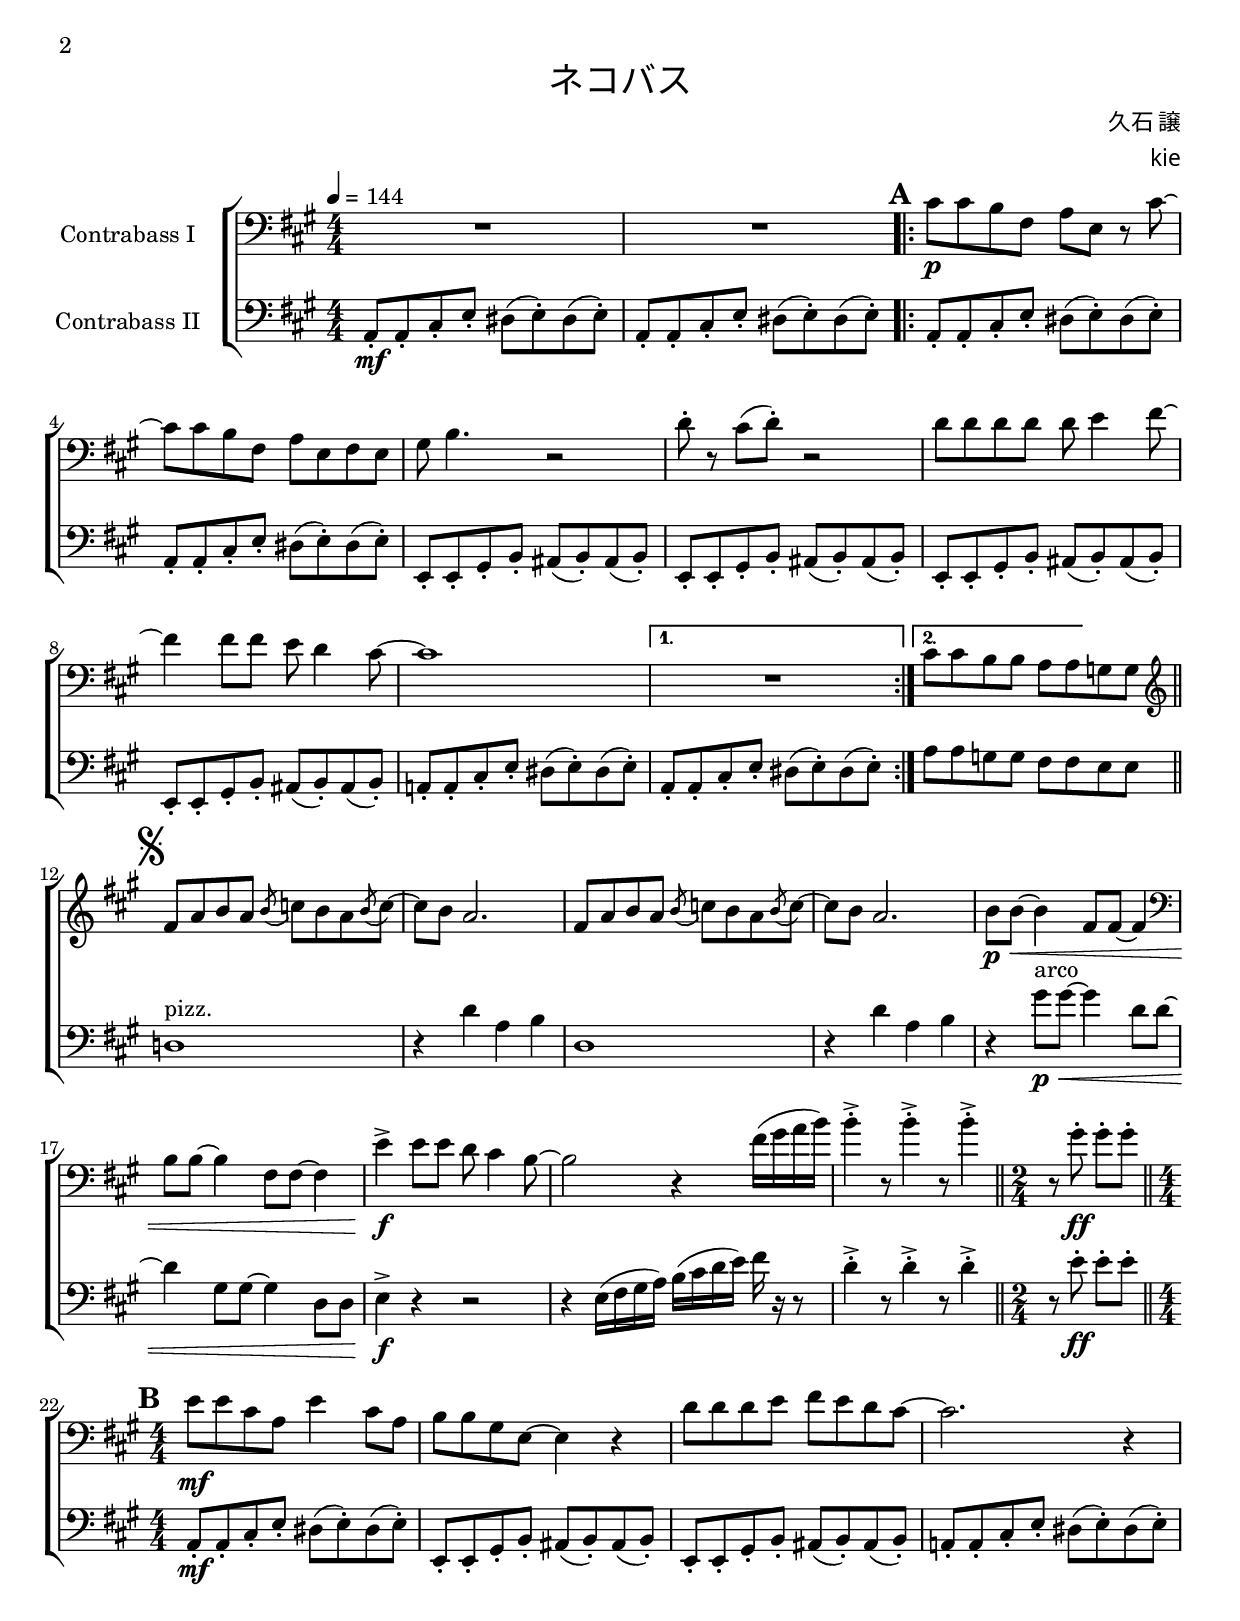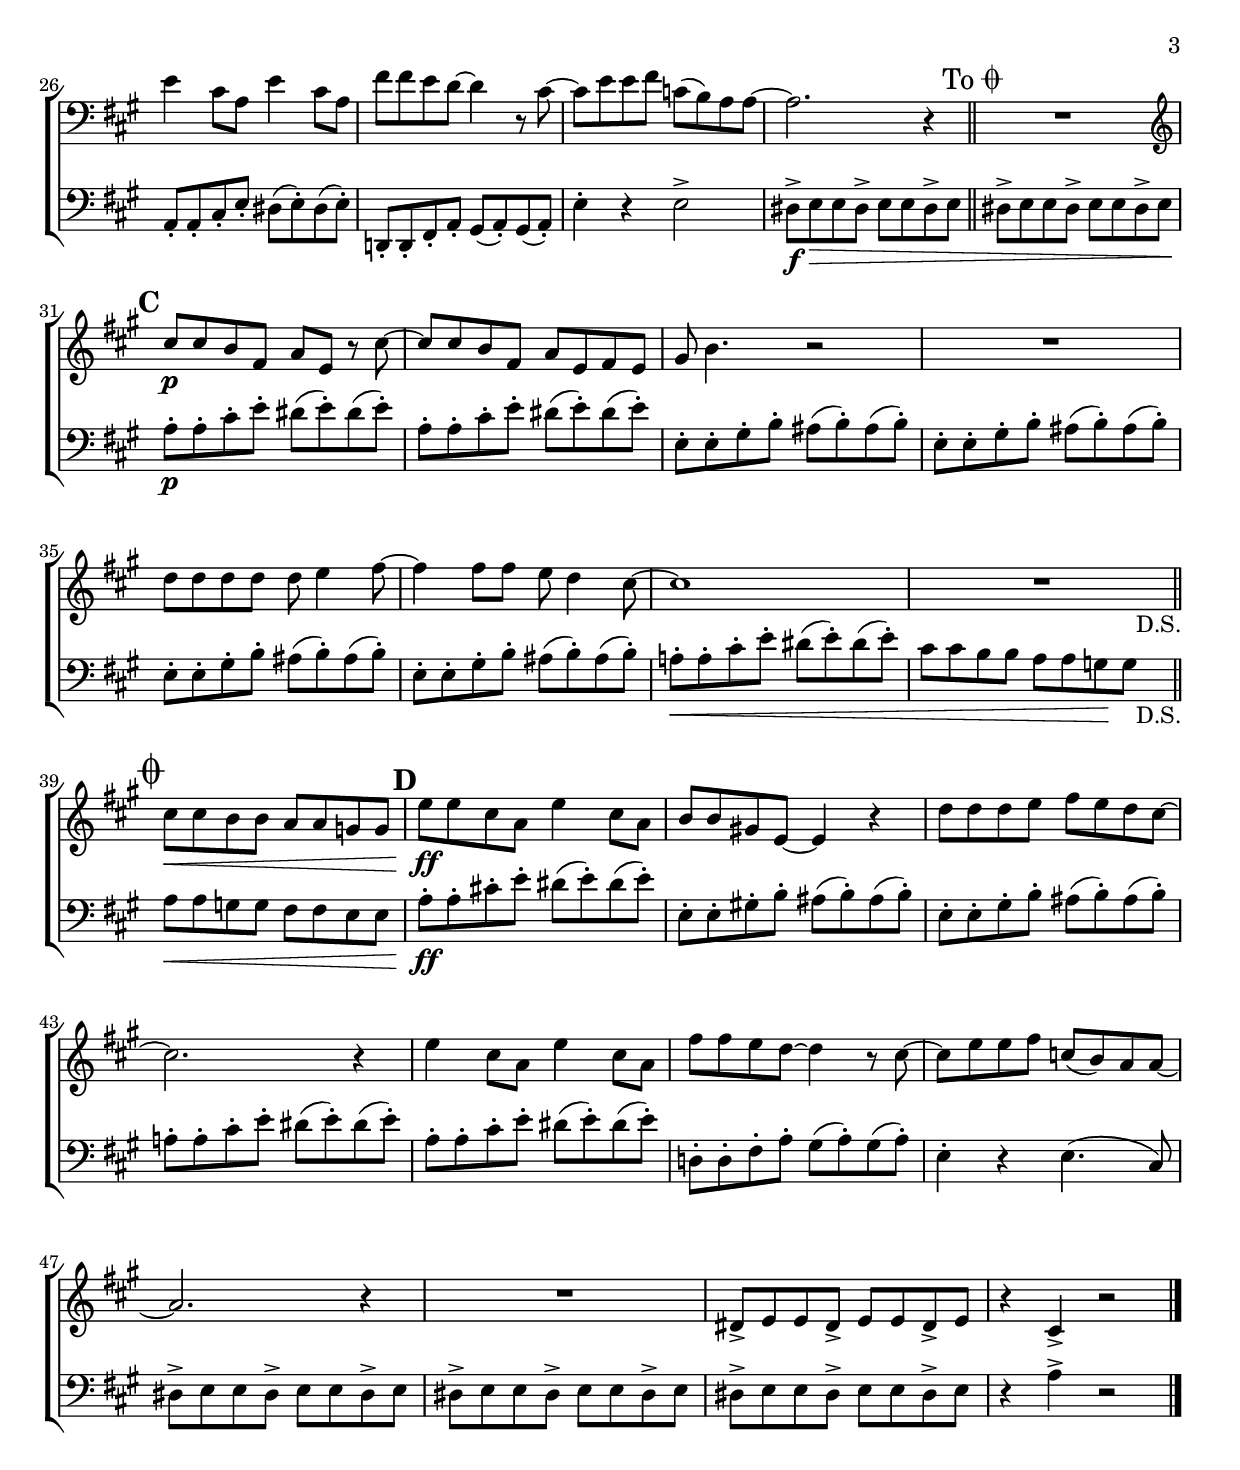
\version "2.24.0"
\header {
  title = \markup {
          \override #'(font-name . "HGSSoeiKakupoptai")
          "ネコバス"
  }
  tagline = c
  composer = \markup {
          \override #'(font-name . "HGSSoeiKakupoptai")
          "久石 譲"
  }
  arranger = \markup {
          \override #'(font-name . "HGSSoeiKakupoptai")
          "kie"
  }
}


#(set-global-staff-size 20)
#(set-default-paper-size "a4" )

%%以下、定義
ffz = #(make-dynamic-script "ffz")
fpp = #(make-dynamic-script "fpp")
%%ここまで、定義

\paper {
  #(set-paper-size "a4")
  top-margin = 2\cm
  bottom-margin = 1\cm
  left-margin = 1\cm
  right-margin = 1\cm

  markup-markup-spacing.basic-distance = #20
  markup-system-spacing.basic-distance = #20
  last-bottom-spacing.basic-distance = #12
  system-system-spacing.basic-distance = #16
  score-markup-spacing.basic-distance = #20

  print-page-number = ##t
  
  print-first-page-number = ##t
  first-page-number = 2

}


\layout {
  indent = 3.0\cm %%0にするといい
}


\score {
  \new ChoirStaff <<    
    \new Staff \with {
      instrumentName = "Contrabass I "
    }{
      \compressEmptyMeasures
      \relative c'{
  \numericTimeSignature
  \time 4/4 %%拍子
  \set Staff.midiInstrument = "contrabass"
  \clef bass %%音部記号　ト音…treble　ヘ音…bass　ハ音…alto
  \override Hairpin.minimum-length = #6

  \key a \major  %%調
  \tempo 4=144  %%BPM
  R1*2
  \mark \default
  \repeat volta 2 {
    cis8\p cis b fis a e r cis'~
    cis cis b fis a e fis e
    gis b4. r2
    d8-. r cis( d-.) r2
    d8 d d d d e4 fis8~
    fis4 fis8 fis e d4 cis8~ 
    cis1
    \alternative{
      {R1}
      {cis8 cis b b a[ a}
    }
  }
  g g]
  \bar "||"
  \clef treble
  \mark \markup { \musicglyph "scripts.segno" }
  fis'8 a b a \acciaccatura b8 c b a \acciaccatura b8 c~
  c b a2.
  fis8 a b a \acciaccatura b8 c b a \acciaccatura b8 c~
  c b a2.
  b8\p b\<~ b4 fis8 fis~ fis4
  \clef bass
  b,8 b~ b4 fis8 fis~ fis4
  e'4->\f e8 e d cis4 b8~
  b2 r4 fis'16( gis a b)
  b4-.-> r8 b4-.-> r8 b4-.->
  \bar "||"
  \time 2/4
  r8 gis-.\ff gis-. gis-.
  \bar "||"
  \mark \default
  \time 4/4
  e8\mf e cis a e'4 cis8 a
  b b gis e~ e4 r
  d'8 d d e fis e d cis~
  cis2. r4
  e4 cis8 a e'4 cis8 a
  fis' fis e d~ d4 r8 cis~
  cis e e fis c( b) a a~
  a2. r4
  \bar "||"
  \mark \markup{"To" \coda}
  R1
  \break
  \mark \default
  \clef treble
  cis'8\p cis b fis a e r cis'~
  cis cis b fis a e fis e
  gis b4. r2
  R1
  d8 d d d d e4 fis8~
  fis4 fis8 fis e d4 cis8~ 
  cis1
  <<{R1} {s2... s16_"D.S."}>>
  \bar "||"
  \break
  \mark \markup { \musicglyph "scripts.coda" }
  cis8\< cis b b a a g g
  \mark \default
  e'8\ff e cis a e'4 cis8 a
  b b gis! e~ e4 r
  d'8 d d e fis e d cis~
  cis2. r4
  e4 cis8 a e'4 cis8 a
  fis' fis e d~ d4 r8 cis~
  cis e e fis c( b) a a~
  a2. r4
  R1
  dis,8-> e e dis-> e e  dis-> e
  r4 cis-> r2
  \bar "|."
}

    }
    
    \new Staff \with {
      instrumentName = "Contrabass II "
    }{
      \compressEmptyMeasures
      \relative c{
  \numericTimeSignature
  \time 4/4 %%拍子
  \set Staff.midiInstrument = "contrabass"
  \clef bass %%音部記号　ト音…treble　ヘ音…bass　ハ音…alto
  \override Hairpin.minimum-length = #6

  \key a \major  %%調
  \tempo 4=144  %%BPM
  a8-.\mf a-. cis-. e-. dis( e-.) dis( e-.)
  a,-. a-. cis-. e-. dis( e-.) dis( e-.)
  \mark \default
  \repeat volta 2 { 
    a,-. a-. cis-. e-. dis( e-.) dis( e-.)
    a,-. a-. cis-. e-. dis( e-.) dis( e-.)
    e,-. e-. gis-. b-. ais( b-.) ais( b-.)
    e,-. e-. gis-. b-. ais( b-.) ais( b-.)
    e,-. e-. gis-. b-. ais( b-.) ais( b-.)
    e,-. e-. gis-. b-. ais( b-.) ais( b-.)
    a!-. a-. cis-. e-. dis( e-.) dis( e-.)
    \alternative {
      {a,-. a-. cis-. e-. dis( e-.) dis( e-.)}
      {a8 a g g fis[ fis}
    }
  }
  e e]
  \bar "||"
  \mark \markup { \musicglyph "scripts.segno" }
  d!1^"pizz."
  r4 d' a b
  d,1
  r4 d' a b
  r4 gis'8^"arco"\p gis\<~ gis4 d8 d~
  d4 gis,8 gis~ gis4 d8 d
  e4->\f r4 r2
  r4 e16( fis gis a) b( cis d e) fis r r8
  d4-.-> r8 d4-.-> r8 d4-.->
  \bar "||"
  \time 2/4
  r8 e-.\ff e-. e-.
  \bar "||"
  \time 4/4
  \mark \default
  a,,-.\mf a-. cis-. e-. dis( e-.) dis( e-.)
  e,-. e-. gis-. b-. ais( b-.) ais( b-.)
  e,-. e-. gis-. b-. ais( b-.) ais( b-.)
  a!-. a-. cis-. e-. dis( e-.) dis( e-.)
  a,-. a-. cis-. e-. dis( e-.) dis( e-.)
  d,!-. d-. fis-. a-. gis( a-.) gis( a-.)
  e'4-. r e2->
  dis8->\f e\> e dis-> e e  dis-> e
  \bar "||"
  \mark \markup{"To" \coda}
  dis8-> e e dis8-> e e  dis-> e\!
  \mark \default
  a-.\p a-. cis-. e-. dis( e-.) dis( e-.)
  a,-. a-. cis-. e-. dis( e-.) dis( e-.)
  e,-. e-. gis-. b-. ais( b-.) ais( b-.)
  e,-. e-. gis-. b-. ais( b-.) ais( b-.)
  e,-. e-. gis-. b-. ais( b-.) ais( b-.)
  e,-. e-. gis-. b-. ais( b-.) ais( b-.)
  a!-.\< a-. cis-. e-. dis( e-.) dis( e-.)
  cis cis b b a a g\! <<{g} {s16 s_"D.S."}>>
  \bar "||"
  \break
  \mark \markup { \musicglyph "scripts.coda" }
  a8\< a g g fis fis e e
  a-.\ff a-. cis!-. e-. dis( e-.) dis( e-.)
  e,-. e-. gis!-. b-. ais( b-.) ais( b-.)
  e,-. e-. gis-. b-. ais( b-.) ais( b-.)
  a!-. a-. cis-. e-. dis( e-.) dis( e-.)
  a,-. a-. cis-. e-. dis( e-.) dis( e-.)
  d,!-. d-. fis-. a-. gis( a-.) gis( a-.)
  e4-. r e4.( cis8)
  dis8-> e e dis-> e e  dis-> e
  dis8-> e e dis-> e e  dis-> e
  dis8-> e e dis-> e e  dis-> e
  r4 a-> r2
  \bar "|."
}

    }

  >>
  \layout{}
  \midi{}
}